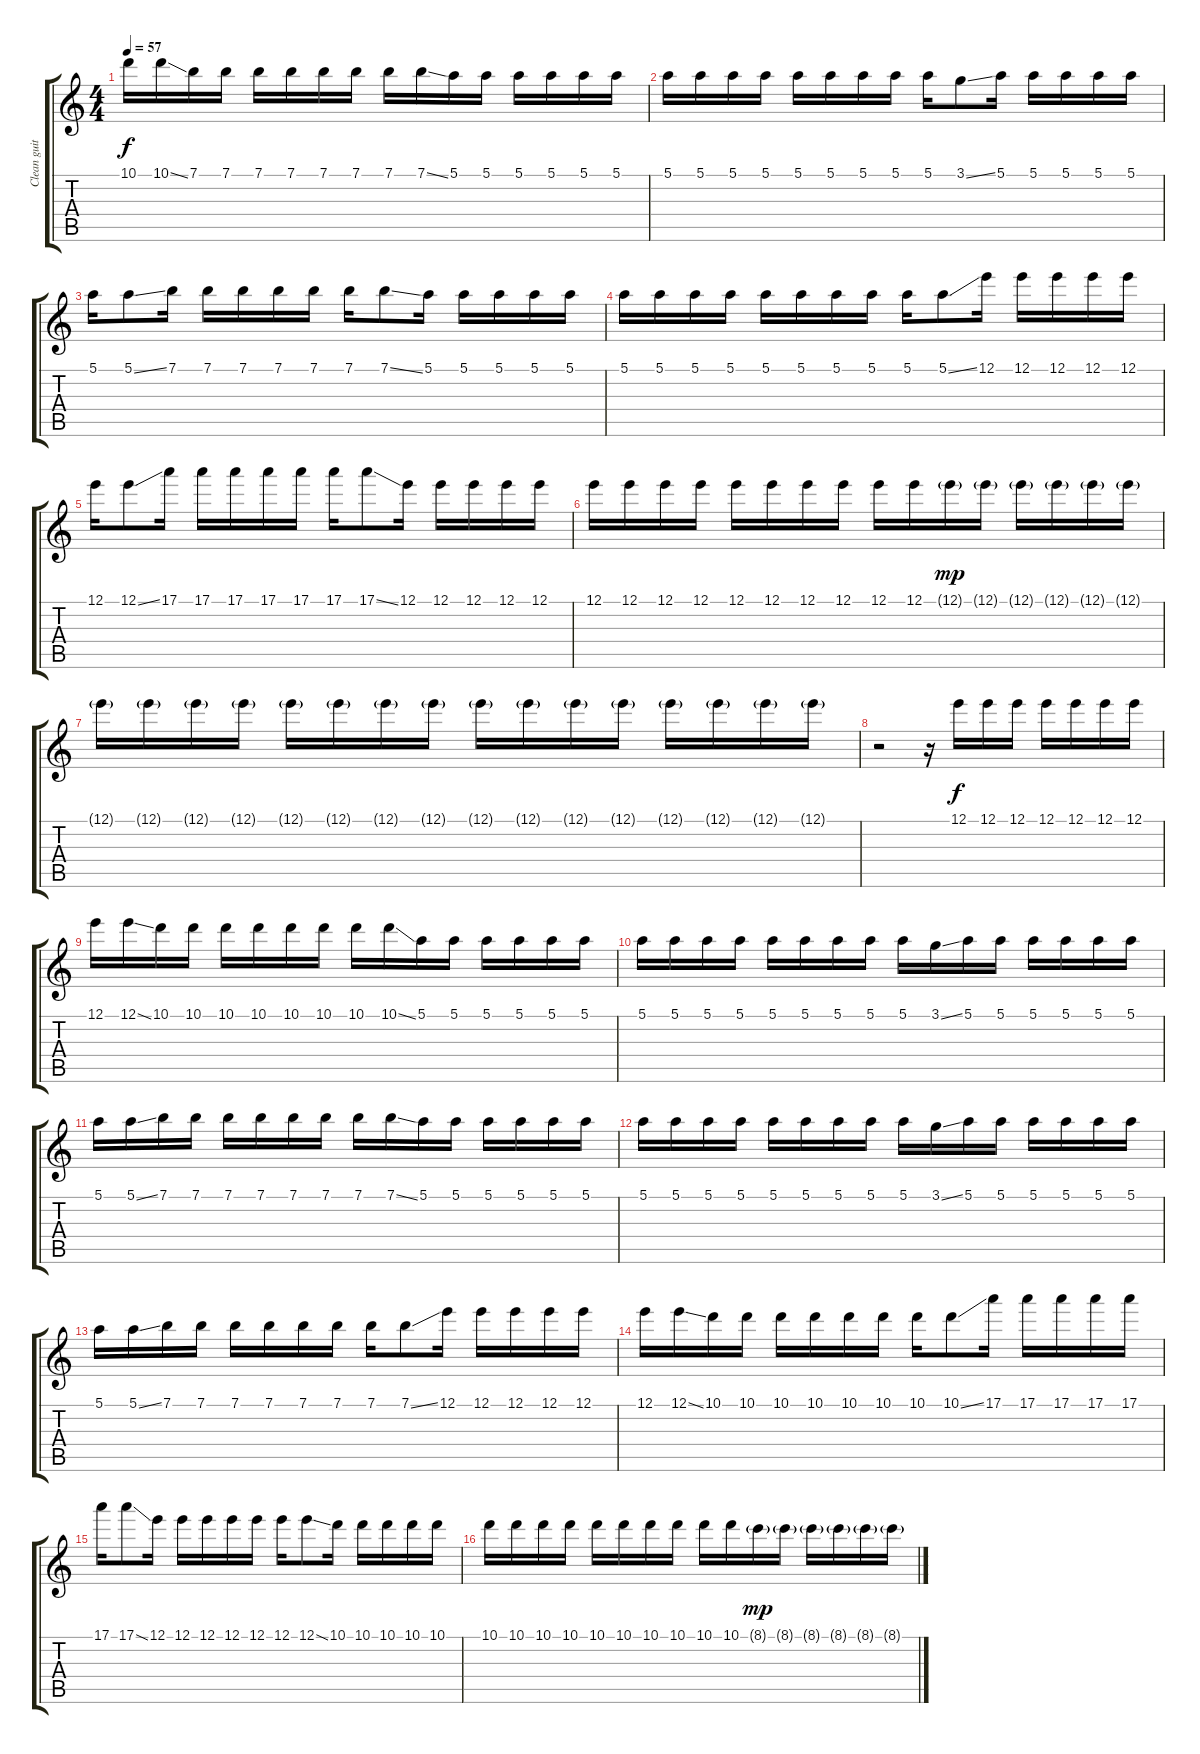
\track ("Clean guitar 1" "Clean guit") {instrument acousticguitarnylon}
\staff {score tabs}
\tuning (E4 B3 G3 D3 A2 E2) {hide}
\ts (4 4)
\tempo 57
\clef g2
\ks c
10.1.16{dy f} 10.1{ss}.16 7.1.16 7.1.16 7.1.16 7.1.16 7.1.16 7.1.16 7.1.16 7.1{ss}.16 5.1.16 5.1.16 5.1.16 5.1.16 5.1.16 5.1.16 |
5.1.16 5.1.16 5.1.16 5.1.16 5.1.16 5.1.16 5.1.16 5.1.16 5.1.16 3.1{ss}.8 5.1.16 5.1.16 5.1.16 5.1.16 5.1.16 |
5.1.16 5.1{ss}.8 7.1.16 7.1.16 7.1.16 7.1.16 7.1.16 7.1.16 7.1{ss}.8 5.1.16 5.1.16 5.1.16 5.1.16 5.1.16 |
5.1.16 5.1.16 5.1.16 5.1.16 5.1.16 5.1.16 5.1.16 5.1.16 5.1.16 5.1{ss}.8 12.1.16 12.1.16 12.1.16 12.1.16 12.1.16 |
12.1.16 12.1{ss}.8 17.1.16 17.1.16 17.1.16 17.1.16 17.1.16 17.1.16 17.1{ss}.8 12.1.16 12.1.16 12.1.16 12.1.16 12.1.16 |
12.1.16 12.1.16 12.1.16 12.1.16 12.1.16 12.1.16 12.1.16 12.1.16 12.1.16 12.1.16 12.1{g}.16{dy mp volume 6} 12.1{g}.16 12.1{g}.16 12.1{g}.16 12.1{g}.16 12.1{g}.16 |
12.1{g}.16 12.1{g}.16 12.1{g}.16 12.1{g}.16 12.1{g}.16 12.1{g}.16 12.1{g}.16 12.1{g}.16 12.1{g}.16 12.1{g}.16 12.1{g}.16 12.1{g}.16 12.1{g}.16 12.1{g}.16 12.1{g}.16 12.1{g}.16 |
r.2 r.16 12.1.16{dy f volume 11} 12.1.16 12.1.16 12.1.16 12.1.16 12.1.16 12.1.16 |
12.1.16 12.1{ss}.16 10.1.16 10.1.16 10.1.16 10.1.16 10.1.16 10.1.16 10.1.16 10.1{ss}.16 5.1.16 5.1.16 5.1.16 5.1.16 5.1.16 5.1.16 |
5.1.16 5.1.16 5.1.16 5.1.16 5.1.16 5.1.16 5.1.16 5.1.16 5.1.16 3.1{ss}.16 5.1.16 5.1.16 5.1.16 5.1.16 5.1.16 5.1.16 |
5.1.16 5.1{ss}.16 7.1.16 7.1.16 7.1.16 7.1.16 7.1.16 7.1.16 7.1.16 7.1{ss}.16 5.1.16 5.1.16 5.1.16 5.1.16 5.1.16 5.1.16 |
5.1.16 5.1.16 5.1.16 5.1.16 5.1.16 5.1.16 5.1.16 5.1.16 5.1.16 3.1{ss}.16 5.1.16 5.1.16 5.1.16 5.1.16 5.1.16 5.1.16 |
5.1.16 5.1{ss}.16 7.1.16 7.1.16 7.1.16 7.1.16 7.1.16 7.1.16 7.1.16 7.1{ss}.8 12.1.16 12.1.16 12.1.16 12.1.16 12.1.16 |
12.1.16 12.1{ss}.16 10.1.16 10.1.16 10.1.16 10.1.16 10.1.16 10.1.16 10.1.16 10.1{ss}.8 17.1.16 17.1.16 17.1.16 17.1.16 17.1.16 |
17.1.16 17.1{ss}.8 12.1.16 12.1.16 12.1.16 12.1.16 12.1.16 12.1.16 12.1{ss}.8 10.1.16 10.1.16 10.1.16 10.1.16 10.1.16 |
10.1.16 10.1.16 10.1.16 10.1.16 10.1.16 10.1.16 10.1.16 10.1.16 10.1.16 10.1.16 8.1{g}.16{dy mp volume 0} 8.1{g}.16 8.1{g}.16 8.1{g}.16 8.1{g}.16 8.1{g}.16
